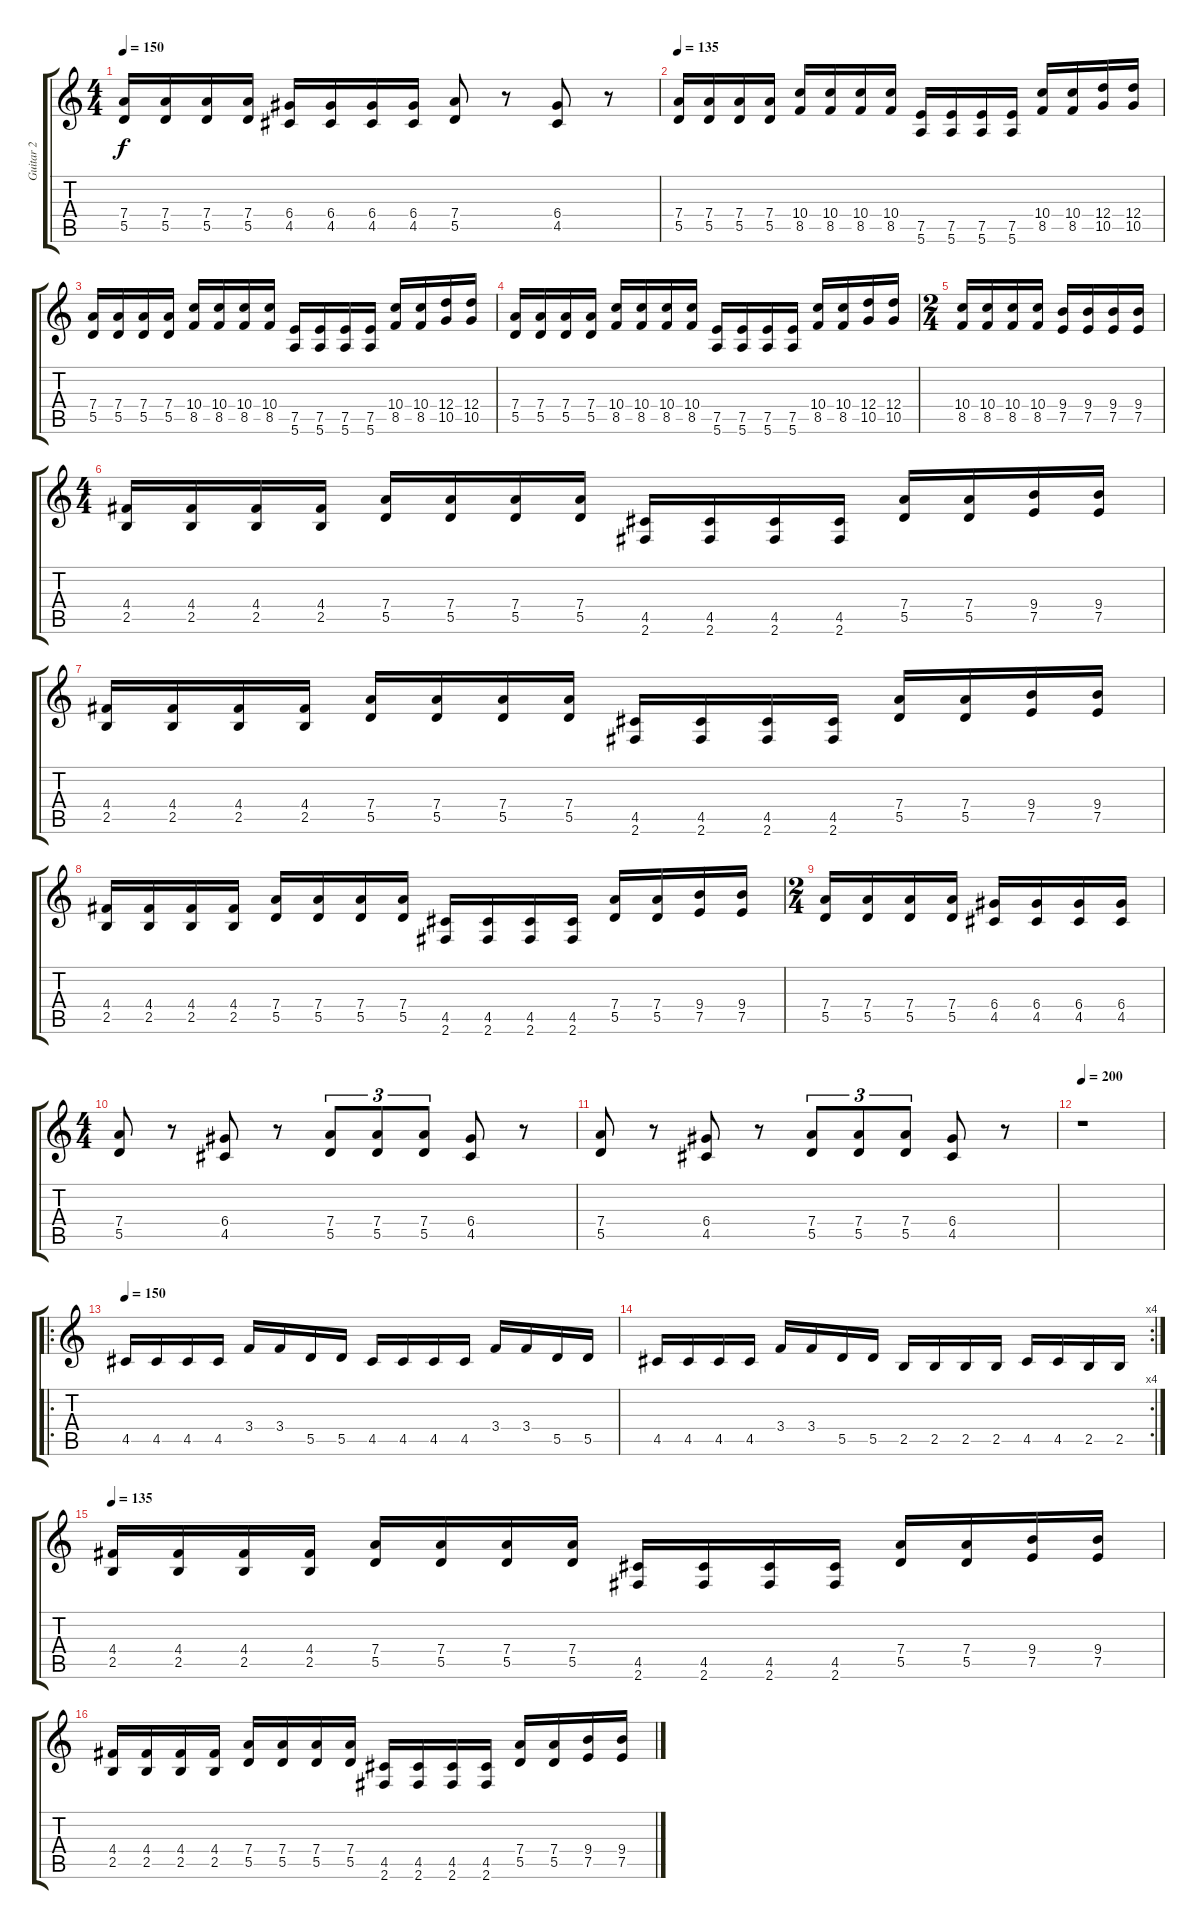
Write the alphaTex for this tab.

\track ("Guitar 2" "Guitar 2") {instrument overdrivenguitar}
\staff {score tabs}
\tuning (E4 B3 G3 D3 A2 E2) {hide}
\ts (4 4)
\tempo 150
\clef g2
\ks c
(7.4 5.5).16{dy f} (7.4 5.5).16 (7.4 5.5).16 (7.4 5.5).16 (6.4 4.5).16 (6.4 4.5).16 (6.4 4.5).16 (6.4 4.5).16 (7.4 5.5).8 r.8 (6.4 4.5).8 r.8 |
\tempo 135
(7.4 5.5).16 (7.4 5.5).16 (7.4 5.5).16 (7.4 5.5).16 (10.4 8.5).16 (10.4 8.5).16 (10.4 8.5).16 (10.4 8.5).16 (7.5 5.6).16 (7.5 5.6).16 (7.5 5.6).16 (7.5 5.6).16 (10.4 8.5).16 (10.4 8.5).16 (12.4 10.5).16 (12.4 10.5).16 |
(7.4 5.5).16 (7.4 5.5).16 (7.4 5.5).16 (7.4 5.5).16 (10.4 8.5).16 (10.4 8.5).16 (10.4 8.5).16 (10.4 8.5).16 (7.5 5.6).16 (7.5 5.6).16 (7.5 5.6).16 (7.5 5.6).16 (10.4 8.5).16 (10.4 8.5).16 (12.4 10.5).16 (12.4 10.5).16 |
(7.4 5.5).16 (7.4 5.5).16 (7.4 5.5).16 (7.4 5.5).16 (10.4 8.5).16 (10.4 8.5).16 (10.4 8.5).16 (10.4 8.5).16 (7.5 5.6).16 (7.5 5.6).16 (7.5 5.6).16 (7.5 5.6).16 (10.4 8.5).16 (10.4 8.5).16 (12.4 10.5).16 (12.4 10.5).16 |
\ts (2 4)
(10.4 8.5).16 (10.4 8.5).16 (10.4 8.5).16 (10.4 8.5).16 (9.4 7.5).16 (9.4 7.5).16 (9.4 7.5).16 (9.4 7.5).16 |
\ts (4 4)
(4.4 2.5).16 (4.4 2.5).16 (4.4 2.5).16 (4.4 2.5).16 (7.4 5.5).16 (7.4 5.5).16 (7.4 5.5).16 (7.4 5.5).16 (4.5 2.6).16 (4.5 2.6).16 (4.5 2.6).16 (4.5 2.6).16 (7.4 5.5).16 (7.4 5.5).16 (9.4 7.5).16 (9.4 7.5).16 |
(4.4 2.5).16 (4.4 2.5).16 (4.4 2.5).16 (4.4 2.5).16 (7.4 5.5).16 (7.4 5.5).16 (7.4 5.5).16 (7.4 5.5).16 (4.5 2.6).16 (4.5 2.6).16 (4.5 2.6).16 (4.5 2.6).16 (7.4 5.5).16 (7.4 5.5).16 (9.4 7.5).16 (9.4 7.5).16 |
(4.4 2.5).16 (4.4 2.5).16 (4.4 2.5).16 (4.4 2.5).16 (7.4 5.5).16 (7.4 5.5).16 (7.4 5.5).16 (7.4 5.5).16 (4.5 2.6).16 (4.5 2.6).16 (4.5 2.6).16 (4.5 2.6).16 (7.4 5.5).16 (7.4 5.5).16 (9.4 7.5).16 (9.4 7.5).16 |
\ts (2 4)
(7.4 5.5).16 (7.4 5.5).16 (7.4 5.5).16 (7.4 5.5).16 (6.4 4.5).16 (6.4 4.5).16 (6.4 4.5).16 (6.4 4.5).16 |
\ts (4 4)
(7.4 5.5).8 r.8 (6.4 4.5).8 r.8 (7.4 5.5).8{tu (3 2)} (7.4 5.5).8{tu (3 2)} (7.4 5.5).8{tu (3 2)} (6.4 4.5).8 r.8 |
(7.4 5.5).8 r.8 (6.4 4.5).8 r.8 (7.4 5.5).8{tu (3 2)} (7.4 5.5).8{tu (3 2)} (7.4 5.5).8{tu (3 2)} (6.4 4.5).8 r.8 |
\tempo 200
r.1 |
\ro
\tempo 150
4.5.16 4.5.16 4.5.16 4.5.16 3.4.16 3.4.16 5.5.16 5.5.16 4.5.16 4.5.16 4.5.16 4.5.16 3.4.16 3.4.16 5.5.16 5.5.16 |
\rc 4
4.5.16 4.5.16 4.5.16 4.5.16 3.4.16 3.4.16 5.5.16 5.5.16 2.5.16 2.5.16 2.5.16 2.5.16 4.5.16 4.5.16 2.5.16 2.5.16 |
\tempo 135
(4.4 2.5).16 (4.4 2.5).16 (4.4 2.5).16 (4.4 2.5).16 (7.4 5.5).16 (7.4 5.5).16 (7.4 5.5).16 (7.4 5.5).16 (4.5 2.6).16 (4.5 2.6).16 (4.5 2.6).16 (4.5 2.6).16 (7.4 5.5).16 (7.4 5.5).16 (9.4 7.5).16 (9.4 7.5).16 |
(4.4 2.5).16 (4.4 2.5).16 (4.4 2.5).16 (4.4 2.5).16 (7.4 5.5).16 (7.4 5.5).16 (7.4 5.5).16 (7.4 5.5).16 (4.5 2.6).16 (4.5 2.6).16 (4.5 2.6).16 (4.5 2.6).16 (7.4 5.5).16 (7.4 5.5).16 (9.4 7.5).16 (9.4 7.5).16
